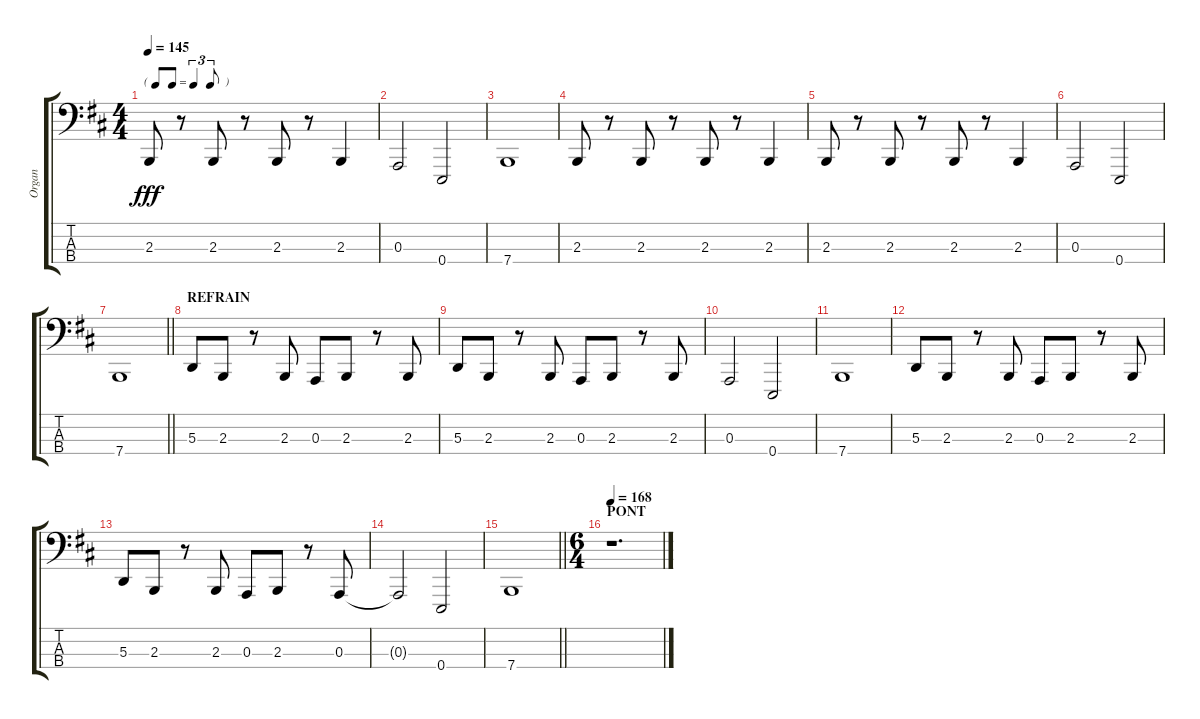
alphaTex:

\track ("Organ" "Organ") {instrument drawbarorgan}
\staff {score tabs}
\tuning (G2 D2 A1 E1) {hide}
\ts (4 4)
\tf triplet8th
\tempo 145
\clef f4
\ks d
2.3.8{dy fff} r.8 2.3.8 r.8 2.3.8 r.8 2.3.4 |
0.3.2 0.4.2 |
7.4.1 |
2.3.8 r.8 2.3.8 r.8 2.3.8 r.8 2.3.4 |
2.3.8 r.8 2.3.8 r.8 2.3.8 r.8 2.3.4 |
0.3.2 0.4.2 |
\barLineRight lightlight
7.4.1 |
\section ("" "REFRAIN")
5.3.8 2.3.8 r.8 2.3.8 0.3.8 2.3.8 r.8 2.3.8 |
5.3.8 2.3.8 r.8 2.3.8 0.3.8 2.3.8 r.8 2.3.8 |
0.3.2 0.4.2 |
7.4.1 |
5.3.8 2.3.8 r.8 2.3.8 0.3.8 2.3.8 r.8 2.3.8 |
5.3.8 2.3.8 r.8 2.3.8 0.3.8 2.3.8 r.8 0.3.8 |
0.3{t}.2 0.4.2 |
\barLineRight lightlight
7.4.1 |
\ts (6 4)
\section ("" "PONT")
\tempo 168
r.1{d}
